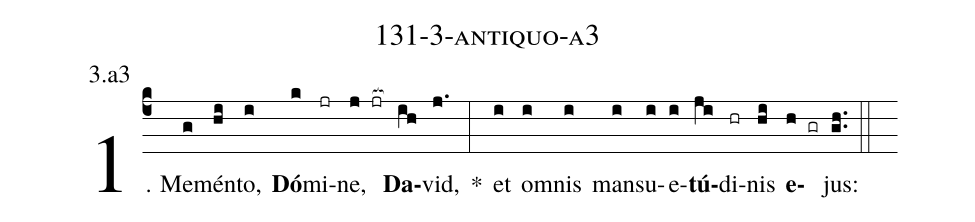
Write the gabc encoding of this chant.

name: 131-3-antiquo-a3;
annotation: 3.a3;
%%
(c4)1. Me(g)mén(hi)to,(i) <b>Dó</b>(k)mi(jr)ne,(j jr[ocb:1{]) <b>Da</b>(ih[ocb:0}])vid,(j.) *(:) et(i) om(i)nis(i) man(i)su(i)e(i)<b>tú</b>(ji)di(hr)nis(hi) <b>e</b>(h gr)jus:(gh..) (::)
